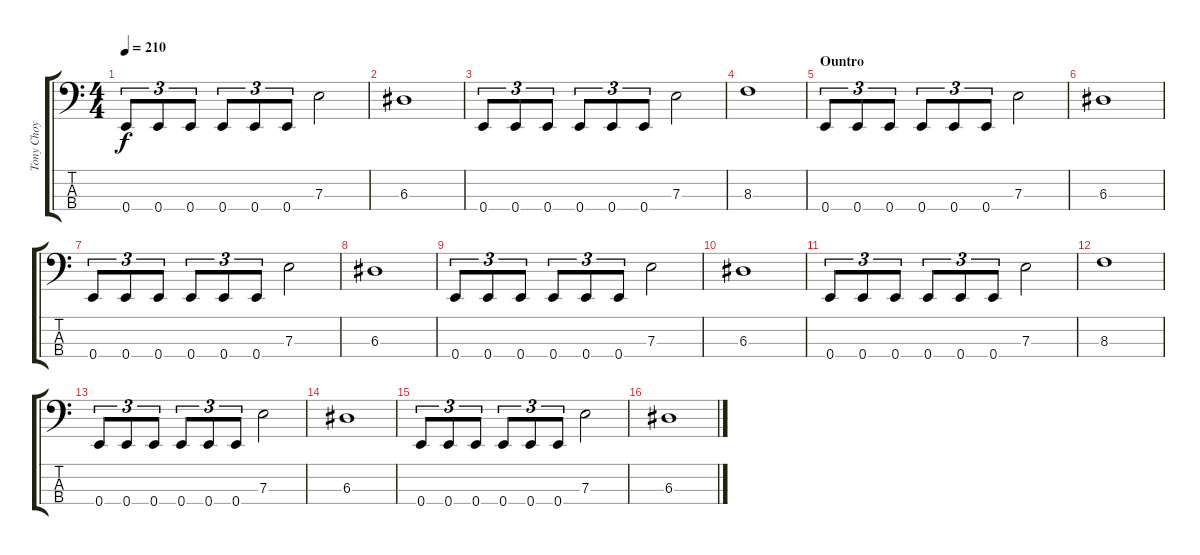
\track ("Tony Choy " "Tony Choy ") {instrument electricbasspick}
\staff {score tabs}
\tuning (G2 D2 A1 E1) {hide}
\ts (4 4)
\tempo 210
\clef f4
\ks c
0.4.8{tu (3 2) dy f} 0.4.8{tu (3 2)} 0.4.8{tu (3 2)} 0.4.8{tu (3 2)} 0.4.8{tu (3 2)} 0.4.8{tu (3 2)} 7.3.2 |
6.3.1 |
0.4.8{tu (3 2)} 0.4.8{tu (3 2)} 0.4.8{tu (3 2)} 0.4.8{tu (3 2)} 0.4.8{tu (3 2)} 0.4.8{tu (3 2)} 7.3.2 |
8.3.1 |
\section ("" "Ountro")
0.4.8{tu (3 2)} 0.4.8{tu (3 2)} 0.4.8{tu (3 2)} 0.4.8{tu (3 2)} 0.4.8{tu (3 2)} 0.4.8{tu (3 2)} 7.3.2 |
6.3.1 |
0.4.8{tu (3 2)} 0.4.8{tu (3 2)} 0.4.8{tu (3 2)} 0.4.8{tu (3 2)} 0.4.8{tu (3 2)} 0.4.8{tu (3 2)} 7.3.2 |
6.3.1 |
0.4.8{tu (3 2)} 0.4.8{tu (3 2)} 0.4.8{tu (3 2)} 0.4.8{tu (3 2)} 0.4.8{tu (3 2)} 0.4.8{tu (3 2)} 7.3.2 |
6.3.1 |
0.4.8{tu (3 2)} 0.4.8{tu (3 2)} 0.4.8{tu (3 2)} 0.4.8{tu (3 2)} 0.4.8{tu (3 2)} 0.4.8{tu (3 2)} 7.3.2 |
8.3.1 |
0.4.8{tu (3 2)} 0.4.8{tu (3 2)} 0.4.8{tu (3 2)} 0.4.8{tu (3 2)} 0.4.8{tu (3 2)} 0.4.8{tu (3 2)} 7.3.2 |
6.3.1 |
0.4.8{tu (3 2)} 0.4.8{tu (3 2)} 0.4.8{tu (3 2)} 0.4.8{tu (3 2)} 0.4.8{tu (3 2)} 0.4.8{tu (3 2)} 7.3.2 |
6.3.1
